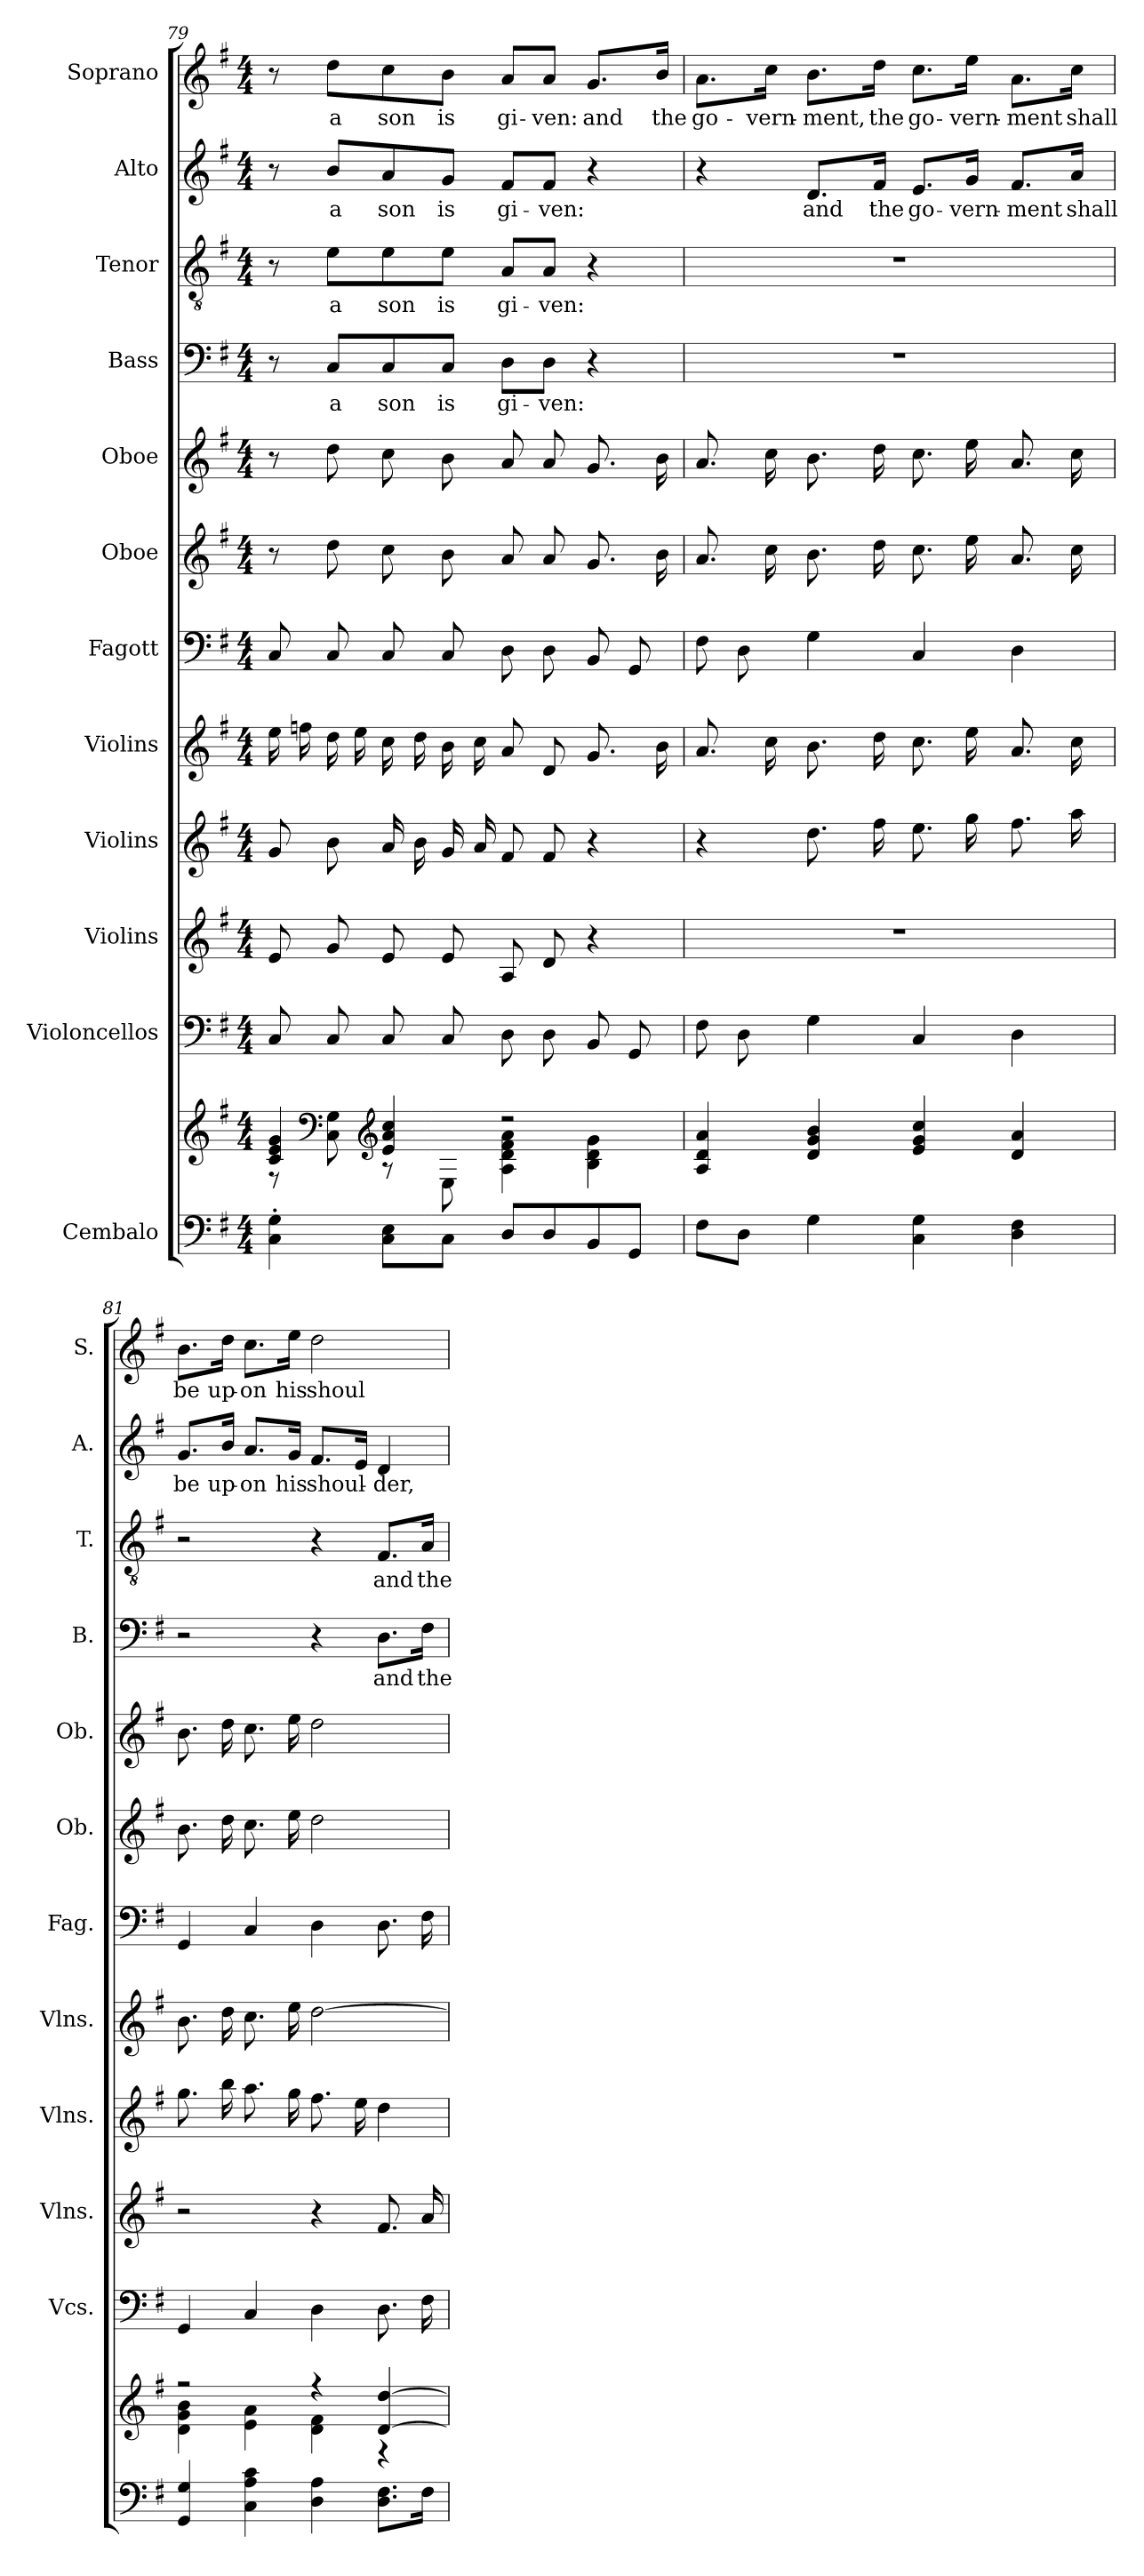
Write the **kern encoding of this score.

**kern	**kern	**kern	**kern	**kern	**kern	**kern	**kern	**kern	**kern	**text	**kern	**text	**kern	**text	**kern	**text
*part12	*part12	*part11	*part10	*part9	*part8	*part7	*part6	*part5	*part4	*part4	*part3	*part3	*part2	*part2	*part1	*part1
*staff13	*staff12	*staff11	*staff10	*staff9	*staff8	*staff7	*staff6	*staff5	*staff4	*staff4	*staff3	*staff3	*staff2	*staff2	*staff1	*staff1
*I"Cembalo	*	*I"Violoncellos	*I"Violins	*I"Violins	*I"Violins	*I"Fagott	*I"Oboe	*I"Oboe	*I"Bass	*	*I"Tenor	*	*I"Alto	*	*I"Soprano	*
*	*	*I'Vcs.	*I'Vlns.	*I'Vlns.	*I'Vlns.	*I'Fag.	*I'Ob.	*I'Ob.	*I'B.	*	*I'T.	*	*I'A.	*	*I'S.	*
!!LO:LB:g=z
*clefF4	*clefG2	*clefF4	*clefG2	*clefG2	*clefG2	*clefF4	*clefG2	*clefG2	*clefF4	*	*clefGv2	*	*clefG2	*	*clefG2	*
*k[f#]	*k[f#]	*k[f#]	*k[f#]	*k[f#]	*k[f#]	*k[f#]	*k[f#]	*k[f#]	*k[f#]	*	*k[f#]	*	*k[f#]	*	*k[f#]	*
*M4/4	*M4/4	*M4/4	*M4/4	*M4/4	*M4/4	*M4/4	*M4/4	*M4/4	*M4/4	*	*M4/4	*	*M4/4	*	*M4/4	*
=79	=79	=79	=79	=79	=79	=79	=79	=79	=79	=79	=79	=79	=79	=79	=79	=79
*	*^	*	*	*	*	*	*	*	*	*	*	*	*	*	*	*
4C\' 4G\'	4c/ 4e/ 4g/	8r	8C/	8e/	8g/	16ee\	8C/	8r	8r	8r	.	8r	.	8r	.	8r	.
.	.	.	.	.	.	16ffn\	.	.	.	.	.	.	.	.	.	.	.
*	*clefF4	*	*	*	*	*	*	*	*	*	*	*	*	*	*	*	*
!	!	!	!	!	!	!	!	!	!	!	!LO:LY:b	!	!LO:LY:b	!	!LO:LY:b	!	!LO:LY:b
.	.	8C\ 8G\	8C/	8g/	8b\	16dd\	8C/	8dd\	8dd\	8C/L	a	8e\L	a	8b/L	a	8dd\L	a
.	.	.	.	.	.	16ee\	.	.	.	.	.	.	.	.	.	.	.
*	*clefG2	*	*	*	*	*	*	*	*	*	*	*	*	*	*	*	*
!	!	!	!	!	!	!	!	!	!	!	!LO:LY:b	!	!LO:LY:b	!	!LO:LY:b	!	!LO:LY:b
8C\ 8E\L	4e/ 4a/ 4cc/	8r	8C/	8e/	16a/	16cc\	8C/	8cc\	8cc\	8C/	son	8e\	son	8a/	son	8cc\	son
.	.	.	.	.	16b\	16dd\	.	.	.	.	.	.	.	.	.	.	.
!	!	!	!	!	!	!	!	!	!	!	!LO:LY:b	!	!LO:LY:b	!	!LO:LY:b	!	!LO:LY:b
8C\J	.	8E\	8C/	8e/	16g/	16b\	8C/	8b\	8b\	8C/J	is	8e\J	is	8g/J	is	8b\J	is
.	.	.	.	.	16a/	16cc\	.	.	.	.	.	.	.	.	.	.	.
!	!	!	!	!	!	!	!	!	!	!	!LO:LY:b	!	!LO:LY:b	!	!LO:LY:b	!	!LO:LY:b
8D/L	2r	4A\ 4d\ 4f#\ 4a\	8D\	8A/	8f#/	8a/	8D\	8a/	8a/	8D\L	gi-	8A/L	gi-	8f#/L	gi-	8a/L	gi-
!	!	!	!	!	!	!	!	!	!	!	!LO:LY:b	!	!LO:LY:b	!	!LO:LY:b	!	!LO:LY:b
8D/	.	.	8D\	8d/	8f#/	8d/	8D\	8a/	8a/	8D\J	-ven:	8A/J	-ven:	8f#/J	-ven:	8a/J	-ven:
!	!	!	!	!	!	!	!	!	!	!	!	!	!	!	!	!	!LO:LY:b
8BB/	.	4B\ 4d\ 4g\	8BB/	4r	4r	8.g/	8BB/	8.g/	8.g/	4r	.	4r	.	4r	.	8.g/L	and
8GG/J	.	.	8GG/	.	.	.	8GG/	.	.	.	.	.	.	.	.	.	.
!	!	!	!	!	!	!	!	!	!	!	!	!	!	!	!	!	!LO:LY:b
.	.	.	.	.	.	16b\	.	16b\	16b\	.	.	.	.	.	.	16b/Jk	the
*	*v	*v	*	*	*	*	*	*	*	*	*	*	*	*	*	*	*
=80	=80	=80	=80	=80	=80	=80	=80	=80	=80	=80	=80	=80	=80	=80	=80	=80
!	!	!	!	!	!	!	!	!	!	!	!	!	!	!	!	!LO:LY:b
8F#\L	4A/ 4d/ 4a/	8F#\	1r	4r	8.a/	8F#\	8.a/	8.a/	1r	.	1r	.	4r	.	8.a\L	go-
8D\J	.	8D\	.	.	.	8D\	.	.	.	.	.	.	.	.	.	.
!	!	!	!	!	!	!	!	!	!	!	!	!	!	!	!	!LO:LY:b
.	.	.	.	.	16cc\	.	16cc\	16cc\	.	.	.	.	.	.	16cc\Jk	-vern-
!	!	!	!	!	!	!	!	!	!	!	!	!	!	!LO:LY:b	!	!LO:LY:b
4G\	4d/ 4g/ 4b/	4G\	.	8.dd\	8.b\	4G\	8.b\	8.b\	.	.	.	.	8.d/L	and	8.b\L	-ment,
!	!	!	!	!	!	!	!	!	!	!	!	!	!	!LO:LY:b	!	!LO:LY:b
.	.	.	.	16ff#\	16dd\	.	16dd\	16dd\	.	.	.	.	16f#/Jk	the	16dd\Jk	the
!	!	!	!	!	!	!	!	!	!	!	!	!	!	!LO:LY:b	!	!LO:LY:b
4C\ 4G\	4e/ 4g/ 4cc/	4C/	.	8.ee\	8.cc\	4C/	8.cc\	8.cc\	.	.	.	.	8.e/L	go-	8.cc\L	go-
!	!	!	!	!	!	!	!	!	!	!	!	!	!	!LO:LY:b	!	!LO:LY:b
.	.	.	.	16gg\	16ee\	.	16ee\	16ee\	.	.	.	.	16g/Jk	-vern-	16ee\Jk	-vern-
!	!	!	!	!	!	!	!	!	!	!	!	!	!	!LO:LY:b	!	!LO:LY:b
4D\ 4F#\	4d/ 4a/	4D\	.	8.ff#\	8.a/	4D\	8.a/	8.a/	.	.	.	.	8.f#/L	-ment	8.a\L	-ment
!	!	!	!	!	!	!	!	!	!	!	!	!	!	!LO:LY:b	!	!LO:LY:b
.	.	.	.	16aa\	16cc\	.	16cc\	16cc\	.	.	.	.	16a/Jk	shall	16cc\Jk	shall
!!LO:PB:g=z
=81	=81	=81	=81	=81	=81	=81	=81	=81	=81	=81	=81	=81	=81	=81	=81	=81
*	*^	*	*	*	*	*	*	*	*	*	*	*	*	*	*	*
!	!	!	!	!	!	!	!	!	!	!	!	!	!	!	!LO:LY:b	!	!LO:LY:b
4GG/ 4G/	2r	4d\ 4g\ 4b\	4GG/	2r	8.gg\	8.b\	4GG/	8.b\	8.b\	2r	.	2r	.	8.g/L	be	8.b\L	be
!	!	!	!	!	!	!	!	!	!	!	!	!	!	!	!LO:LY:b	!	!LO:LY:b
.	.	.	.	.	16bb\	16dd\	.	16dd\	16dd\	.	.	.	.	16b/Jk	up-	16dd\Jk	up-
!	!	!	!	!	!	!	!	!	!	!	!	!	!	!	!LO:LY:b	!	!LO:LY:b
4C\ 4A\ 4c\	.	4e\ 4a\	4C/	.	8.aa\	8.cc\	4C/	8.cc\	8.cc\	.	.	.	.	8.a/L	-on	8.cc\L	-on
!	!	!	!	!	!	!	!	!	!	!	!	!	!	!	!LO:LY:b	!	!LO:LY:b
.	.	.	.	.	16gg\	16ee\	.	16ee\	16ee\	.	.	.	.	16g/Jk	his	16ee\Jk	his
!	!	!	!	!	!	!	!	!	!	!	!	!	!	!	!LO:LY:b	!	!LO:LY:b
4D\ 4A\	4r	4d\ 4f#\	4D\	4r	8.ff#\	[2dd\	4D\	2dd\	2dd\	4r	.	4r	.	8.f#/L	shoul-	2dd\	shoul-
.	.	.	.	.	16ee\	.	.	.	.	.	.	.	.	16e/Jk	.	.	.
!	!	!	!	!	!	!	!	!	!	!	!LO:LY:b	!	!LO:LY:b	!	!LO:LY:b	!	!
8.D\ 8.F#\L	[4d/ [4dd/	4r	8.D\	8.f#/	4dd\	.	8.D\	.	.	8.D\L	and	8.F#/L	and	4d/	-der,	.	.
!	!	!	!	!	!	!	!	!	!	!	!LO:LY:b	!	!LO:LY:b	!	!	!	!
16F#\Jk	.	.	16F#\	16a/	.	.	16F#\	.	.	16F#\Jk	the	16A/Jk	the	.	.	.	.
*	*v	*v	*	*	*	*	*	*	*	*	*	*	*	*	*	*	*
=	=	=	=	=	=	=	=	=	=	=	=	=	=	=	=	=
*-	*-	*-	*-	*-	*-	*-	*-	*-	*-	*-	*-	*-	*-	*-	*-	*-
